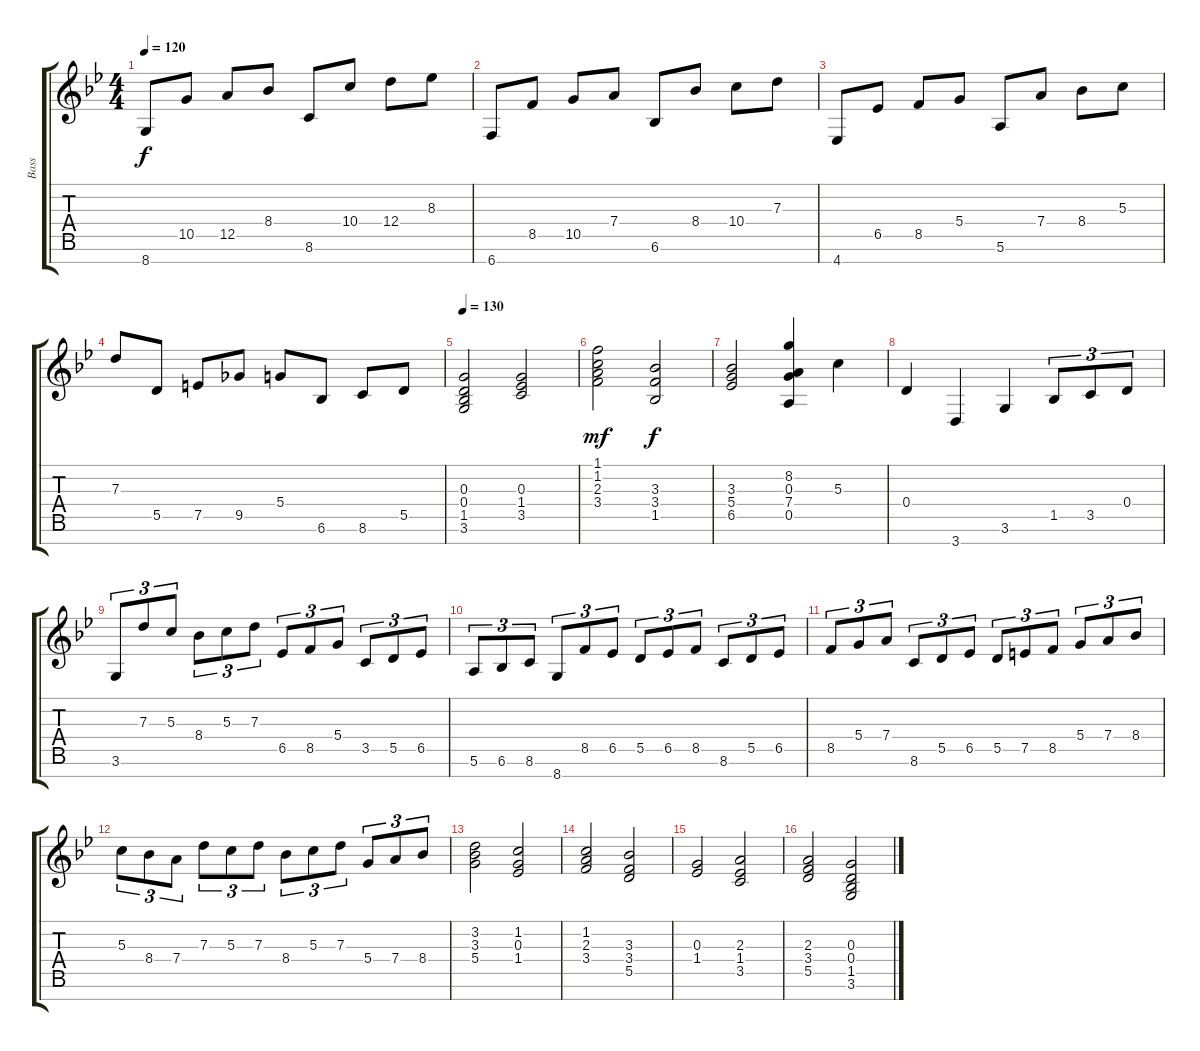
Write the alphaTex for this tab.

\track ("Bass" "Bass") {instrument overdrivenguitar}
\staff {score tabs}
\tuning (E4 B3 G3 D3 A2 E2 B1) {hide}
\ts (4 4)
\tempo 120
\clef g2
\ks gminor
8.7.8{dy f} 10.5.8 12.5.8 8.4.8 8.6.8 10.4.8 12.4.8 8.3.8 |
6.7.8 8.5.8 10.5.8 7.4.8 6.6.8 8.4.8 10.4.8 7.3.8 |
4.7.8 6.5.8 8.5.8 5.4.8 5.6.8 7.4.8 8.4.8 5.3.8 |
7.3.8 5.5.8 7.5.8 9.5.8 5.4.8 6.6.8 8.6.8 5.5.8 |
\tempo 130
(0.3 0.4 1.5 3.6).2 (0.3 1.4 3.5).2 |
(1.1 1.2 2.3 3.4).2{dy mf} (3.3 3.4 1.5).2{dy f} |
(3.3 5.4 6.5).2 (8.2 0.3 7.4 0.5).4 5.3.4 |
0.4.4 3.7.4 3.6.4 1.5.8{tu (3 2)} 3.5.8{tu (3 2)} 0.4.8{tu (3 2)} |
3.6.8{tu (3 2)} 7.3.8{tu (3 2)} 5.3.8{tu (3 2)} 8.4.8{tu (3 2)} 5.3.8{tu (3 2)} 7.3.8{tu (3 2)} 6.5.8{tu (3 2)} 8.5.8{tu (3 2)} 5.4.8{tu (3 2)} 3.5.8{tu (3 2)} 5.5.8{tu (3 2)} 6.5.8{tu (3 2)} |
5.6.8{tu (3 2)} 6.6.8{tu (3 2)} 8.6.8{tu (3 2)} 8.7.8{tu (3 2)} 8.5.8{tu (3 2)} 6.5.8{tu (3 2)} 5.5.8{tu (3 2)} 6.5.8{tu (3 2)} 8.5.8{tu (3 2)} 8.6.8{tu (3 2)} 5.5.8{tu (3 2)} 6.5.8{tu (3 2)} |
8.5.8{tu (3 2)} 5.4.8{tu (3 2)} 7.4.8{tu (3 2)} 8.6.8{tu (3 2)} 5.5.8{tu (3 2)} 6.5.8{tu (3 2)} 5.5.8{tu (3 2)} 7.5.8{tu (3 2)} 8.5.8{tu (3 2)} 5.4.8{tu (3 2)} 7.4.8{tu (3 2)} 8.4.8{tu (3 2)} |
5.3.8{tu (3 2)} 8.4.8{tu (3 2)} 7.4.8{tu (3 2)} 7.3.8{tu (3 2)} 5.3.8{tu (3 2)} 7.3.8{tu (3 2)} 8.4.8{tu (3 2)} 5.3.8{tu (3 2)} 7.3.8{tu (3 2)} 5.4.8{tu (3 2)} 7.4.8{tu (3 2)} 8.4.8{tu (3 2)} |
(3.2 3.3 5.4).2 (1.2 0.3 1.4).2 |
(1.2 2.3 3.4).2 (3.3 3.4 5.5).2 |
(0.3 1.4).2 (2.3 1.4 3.5).2 |
(2.3 3.4 5.5).2 (0.3 0.4 1.5 3.6).2
